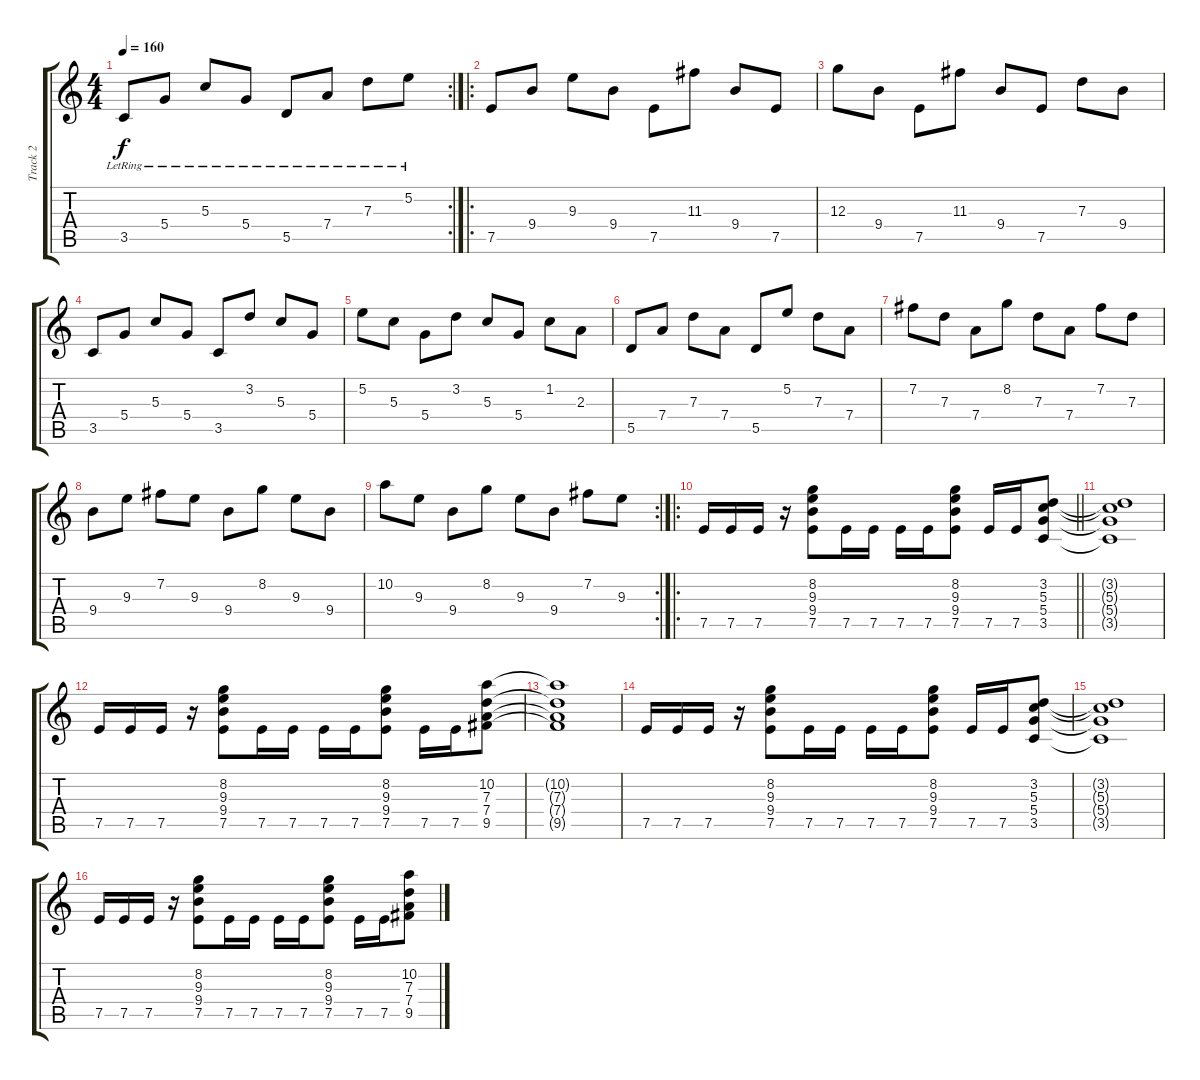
\track ("Track 2" "Track 2") {instrument overdrivenguitar}
\staff {score tabs}
\tuning (E4 B3 G3 D3 A2 E2) {hide}
\rc 2
\ts (4 4)
\tempo 160
\clef g2
\ks c
3.5{lr}.8{dy f instrument acousticguitarnylon} 5.4{lr}.8 5.3{lr}.8 5.4{lr}.8 5.5{lr}.8 7.4{lr}.8 7.3{lr}.8 5.2{lr}.8 |
\ro
7.5.8{volume 16 instrument acousticguitarnylon} 9.4.8 9.3.8 9.4.8 7.5.8 11.3.8 9.4.8 7.5.8 |
12.3.8 9.4.8 7.5.8 11.3.8 9.4.8 7.5.8 7.3.8 9.4.8 |
3.5.8 5.4.8 5.3.8 5.4.8 3.5.8 3.2.8 5.3.8 5.4.8 |
5.2.8 5.3.8 5.4.8 3.2.8 5.3.8 5.4.8 1.2.8 2.3.8 |
5.5.8 7.4.8 7.3.8 7.4.8 5.5.8 5.2.8 7.3.8 7.4.8 |
7.2.8 7.3.8 7.4.8 8.2.8 7.3.8 7.4.8 7.2.8 7.3.8 |
9.4.8 9.3.8 7.2.8 9.3.8 9.4.8 8.2.8 9.3.8 9.4.8 |
\rc 2
10.2.8 9.3.8 9.4.8 8.2.8 9.3.8 9.4.8 7.2.8 9.3.8 |
\ro
\barLineRight lightlight
7.5.16{instrument overdrivenguitar} 7.5.16 7.5.16 r.16 (8.2 9.3 9.4 7.5).8 7.5.16 7.5.16 7.5.16 7.5.16 (8.2 9.3 9.4 7.5).8 7.5.16 7.5.16 (3.2 5.3 5.4 3.5).8 |
(3.2{t} 5.3{t} 5.4{t} 3.5{t}).1 |
7.5.16{instrument overdrivenguitar} 7.5.16 7.5.16 r.16 (8.2 9.3 9.4 7.5).8 7.5.16 7.5.16 7.5.16 7.5.16 (8.2 9.3 9.4 7.5).8 7.5.16 7.5.16 (10.2 7.3 7.4 9.5).8 |
(10.2{t} 7.3{t} 7.4{t} 9.5{t}).1 |
7.5.16{instrument overdrivenguitar} 7.5.16 7.5.16 r.16 (8.2 9.3 9.4 7.5).8 7.5.16 7.5.16 7.5.16 7.5.16 (8.2 9.3 9.4 7.5).8 7.5.16 7.5.16 (3.2 5.3 5.4 3.5).8 |
(3.2{t} 5.3{t} 5.4{t} 3.5{t}).1 |
7.5.16{instrument overdrivenguitar} 7.5.16 7.5.16 r.16 (8.2 9.3 9.4 7.5).8 7.5.16 7.5.16 7.5.16 7.5.16 (8.2 9.3 9.4 7.5).8 7.5.16 7.5.16 (10.2 7.3 7.4 9.5).8
